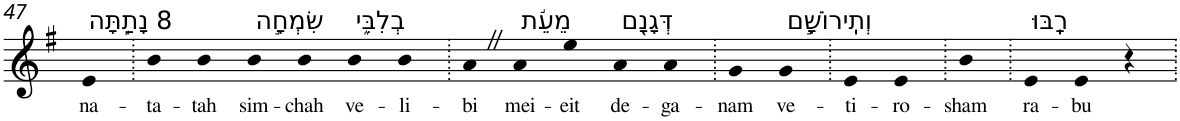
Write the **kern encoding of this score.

**kern	**text
*part1	*part1
*staff1	*staff1
*I"Piano	*
*I'Pno	*
!!LO:PB:g=z
*clefG2	*
*k[f#]	*
*G:	*
=47	=47
!LO:TX:a:t=8 נָתַ֣תָּה	!
!	!LO:LY:b
4e	na-
=48.	=48.
!	!LO:LY:b
4b	-ta-
!	!LO:LY:b
4b	-tah
!LO:TX:a:t=שִׂמְחָ֣ה	!
!	!LO:LY:b
4b	sim-
!	!LO:LY:b
4b	-chah
!LO:TX:a:t=בְלִבִּ֑י	!
!	!LO:LY:b
4b	ve-
!	!LO:LY:b
4b	-li-
=49.	=49.
!	!LO:LY:b
4aZ	-bi
!LO:TX:a:t=מֵעֵ֬ת	!
!	!LO:LY:b
4a	mei-
!	!LO:LY:b
4ee	-eit
!LO:TX:a:t=דְּגָנָ֖ם	!
!	!LO:LY:b
4a	de-
!	!LO:LY:b
4a	-ga-
=50.	=50.
!	!LO:LY:b
4g	-nam
!LO:TX:a:t=וְתִֽירוֹשָׁ֣ם	!
!	!LO:LY:b
4g	ve-
=51.	=51.
!	!LO:LY:b
4e	-ti-
!	!LO:LY:b
4e	-ro-
=52.	=52.
!	!LO:LY:b
4b	-sham
=53.	=53.
!LO:TX:a:t=רָֽבּוּ	!
!	!LO:LY:b
4e	ra-
!	!LO:LY:b
4e	-bu
4r	.
=.	=.
*-	*-
